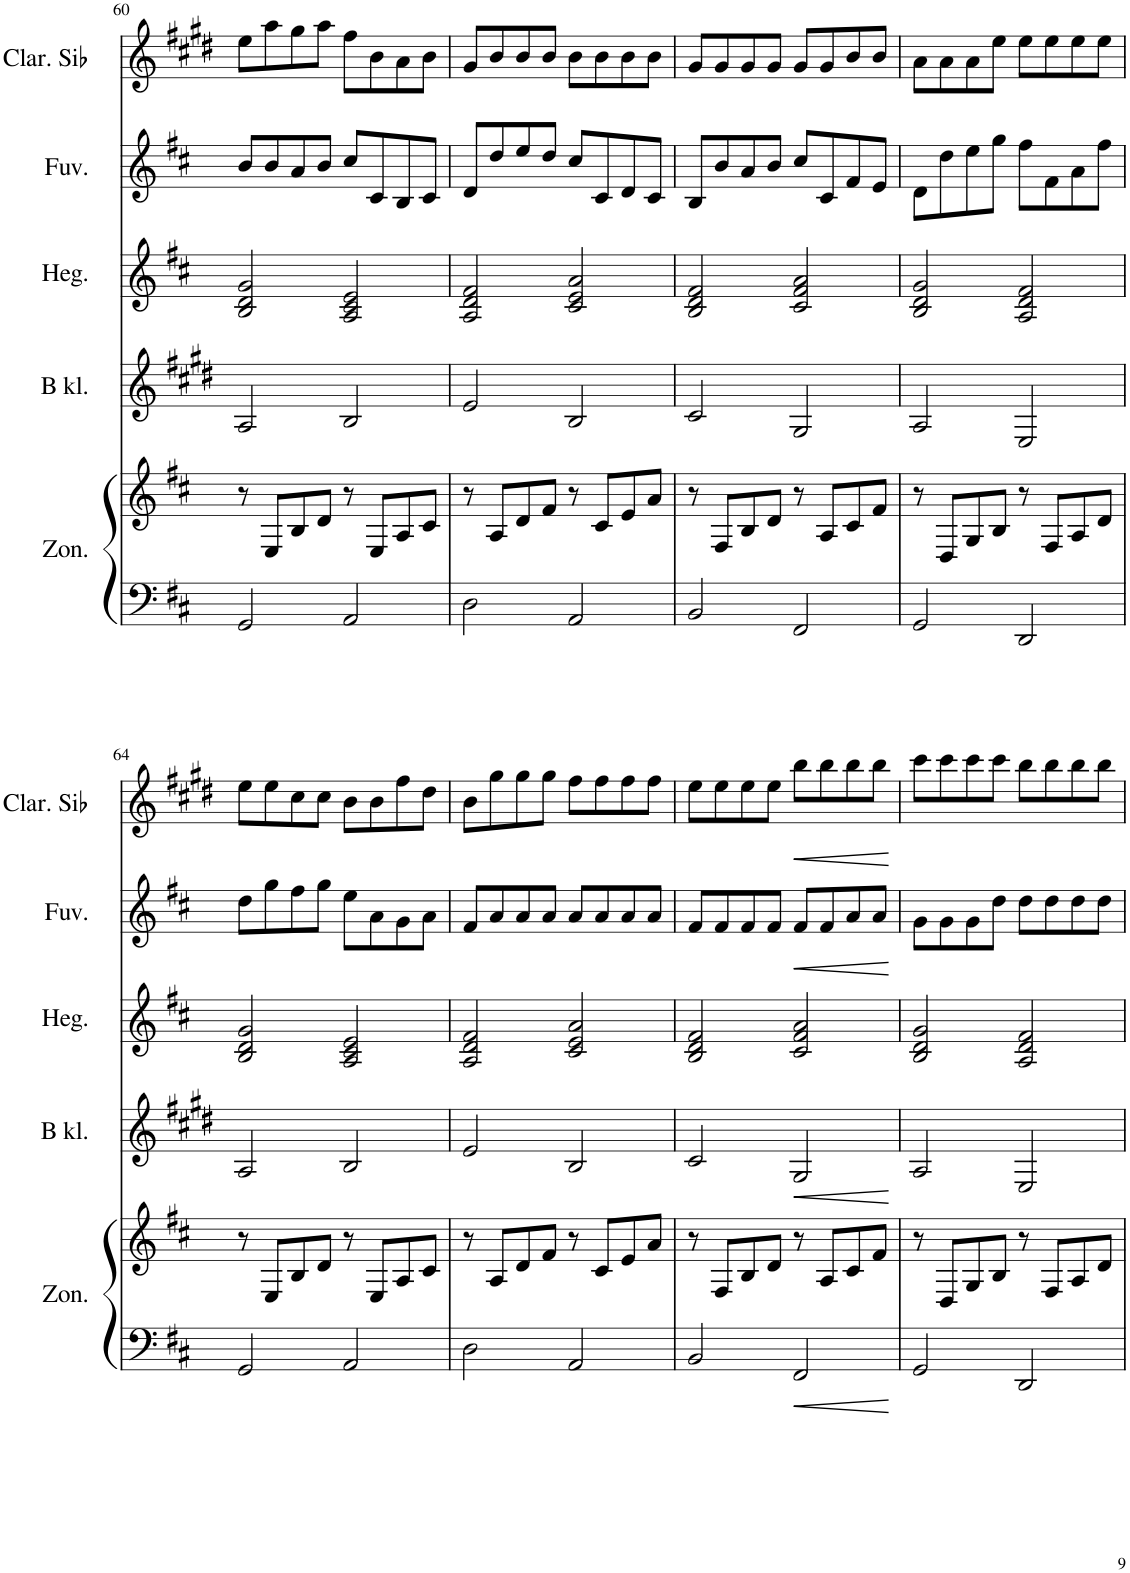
**kern	**kern	**kern	**dynam	**kern	**kern	**dynam	**kern	**dynam
*part5	*part5	*part4	*part4	*part3	*part2	*part2	*part1	*part1
*staff6	*staff5	*staff4	*staff4	*staff3	*staff2	*staff2	*staff1	*staff1
*I"Zongora	*	*I"B-klarinét	*	*I"Hegedű	*I"Fuvola	*	*I"Clarinette en Sib	*
*I'Zon.	*	*I'B kl.	*	*I'Heg.	*I'Fuv.	*	*I'Clar. Sib	*
!!LO:PB:g=z
*clefF4	*clefG2	*clefG2	*	*clefG2	*clefG2	*	*clefG2	*
*	*	*Trd1c2	*	*	*	*	*Trd1c2	*
*k[f#c#]	*k[f#c#]	*k[f#c#g#d#]	*	*k[f#c#]	*k[f#c#]	*	*k[f#c#g#d#]	*
*M4/4	*M4/4	*M4/4	*	*M4/4	*M4/4	*	*M4/4	*
=60	=60	=60	=60	=60	=60	=60	=60	=60
2GG/	8r	2A/	.	2B/ 2d/ 2g/	8b/L	.	8ee\L	.
.	8E/L	.	.	.	8b/	.	8aa\	.
.	8B/	.	.	.	8a/	.	8gg#\	.
.	8d/J	.	.	.	8b/J	.	8aa\J	.
2AA/	8r	2B/	.	2A/ 2c#/ 2e/	8cc#/L	.	8ff#\L	.
.	8E/L	.	.	.	8c#/	.	8b\	.
.	8A/	.	.	.	8B/	.	8a\	.
.	8c#/J	.	.	.	8c#/J	.	8b\J	.
=61	=61	=61	=61	=61	=61	=61	=61	=61
2D\	8r	2e/	.	2A/ 2d/ 2f#/	8d/L	.	8g#/L	.
.	8A/L	.	.	.	8dd/	.	8b/	.
.	8d/	.	.	.	8ee/	.	8b/	.
.	8f#/J	.	.	.	8dd/J	.	8b/J	.
2AA/	8r	2B/	.	2c#/ 2e/ 2a/	8cc#/L	.	8b\L	.
.	8c#/L	.	.	.	8c#/	.	8b\	.
.	8e/	.	.	.	8d/	.	8b\	.
.	8a/J	.	.	.	8c#/J	.	8b\J	.
=62	=62	=62	=62	=62	=62	=62	=62	=62
2BB/	8r	2c#/	.	2B/ 2d/ 2f#/	8B/L	.	8g#/L	.
.	8F#/L	.	.	.	8b/	.	8g#/	.
.	8B/	.	.	.	8a/	.	8g#/	.
.	8d/J	.	.	.	8b/J	.	8g#/J	.
2FF#/	8r	2G#/	.	2c#/ 2f#/ 2a/	8cc#/L	.	8g#/L	.
.	8A/L	.	.	.	8c#/	.	8g#/	.
.	8c#/	.	.	.	8f#/	.	8b/	.
.	8f#/J	.	.	.	8e/J	.	8b/J	.
=63	=63	=63	=63	=63	=63	=63	=63	=63
2GG/	8r	2A/	.	2B/ 2d/ 2g/	8d\L	.	8a\L	.
.	8D/L	.	.	.	8dd\	.	8a\	.
.	8G/	.	.	.	8ee\	.	8a\	.
.	8B/J	.	.	.	8gg\J	.	8ee\J	.
2DD/	8r	2E/	.	2A/ 2d/ 2f#/	8ff#\L	.	8ee\L	.
.	8F#/L	.	.	.	8f#\	.	8ee\	.
.	8A/	.	.	.	8a\	.	8ee\	.
.	8d/J	.	.	.	8ff#\J	.	8ee\J	.
!!LO:LB:g=z
=64	=64	=64	=64	=64	=64	=64	=64	=64
2GG/	8r	2A/	.	2B/ 2d/ 2g/	8dd\L	.	8ee\L	.
.	8E/L	.	.	.	8gg\	.	8ee\	.
.	8B/	.	.	.	8ff#\	.	8cc#\	.
.	8d/J	.	.	.	8gg\J	.	8cc#\J	.
2AA/	8r	2B/	.	2A/ 2c#/ 2e/	8ee\L	.	8b\L	.
.	8E/L	.	.	.	8a\	.	8b\	.
.	8A/	.	.	.	8g\	.	8ff#\	.
.	8c#/J	.	.	.	8a\J	.	8dd#\J	.
=65	=65	=65	=65	=65	=65	=65	=65	=65
2D\	8r	2e/	.	2A/ 2d/ 2f#/	8f#/L	.	8b\L	.
.	8A/L	.	.	.	8a/	.	8gg#\	.
.	8d/	.	.	.	8a/	.	8gg#\	.
.	8f#/J	.	.	.	8a/J	.	8gg#\J	.
2AA/	8r	2B/	.	2c#/ 2e/ 2a/	8a/L	.	8ff#\L	.
.	8c#/L	.	.	.	8a/	.	8ff#\	.
.	8e/	.	.	.	8a/	.	8ff#\	.
.	8a/J	.	.	.	8a/J	.	8ff#\J	.
=66	=66	=66	=66	=66	=66	=66	=66	=66
2BB/	8r	2c#/	.	2B/ 2d/ 2f#/	8f#/L	.	8ee\L	.
.	8F#/L	.	.	.	8f#/	.	8ee\	.
.	8B/	.	.	.	8f#/	.	8ee\	.
.	8d/J	.	.	.	8f#/J	.	8ee\J	.
!	!	!	!LO:HP:b	!	!	!LO:HP:b	!	!LO:HP:b
2FF#/	8r	2G#/	<	2c#/ 2f#/ 2a/	8f#/L	<	8bb\L	<
.	8A/L	.	.	.	8f#/	.	8bb\	.
.	8c#/	.	.	.	8a/	.	8bb\	.
.	8f#/J	.	.	.	8a/J	.	8bb\J	.
.	.	.	[	.	.	[	.	[
=67	=67	=67	=67	=67	=67	=67	=67	=67
2GG/	8r	2A/	.	2B/ 2d/ 2g/	8g\L	.	8ccc#\L	.
.	8D/L	.	.	.	8g\	.	8ccc#\	.
.	8G/	.	.	.	8g\	.	8ccc#\	.
.	8B/J	.	.	.	8dd\J	.	8ccc#\J	.
2DD/	8r	2E/	.	2A/ 2d/ 2f#/	8dd\L	.	8bb\L	.
.	8F#/L	.	.	.	8dd\	.	8bb\	.
.	8A/	.	.	.	8dd\	.	8bb\	.
.	8d/J	.	.	.	8dd\J	.	8bb\J	.
=	=	=	=	=	=	=	=	=
*-	*-	*-	*-	*-	*-	*-	*-	*-
